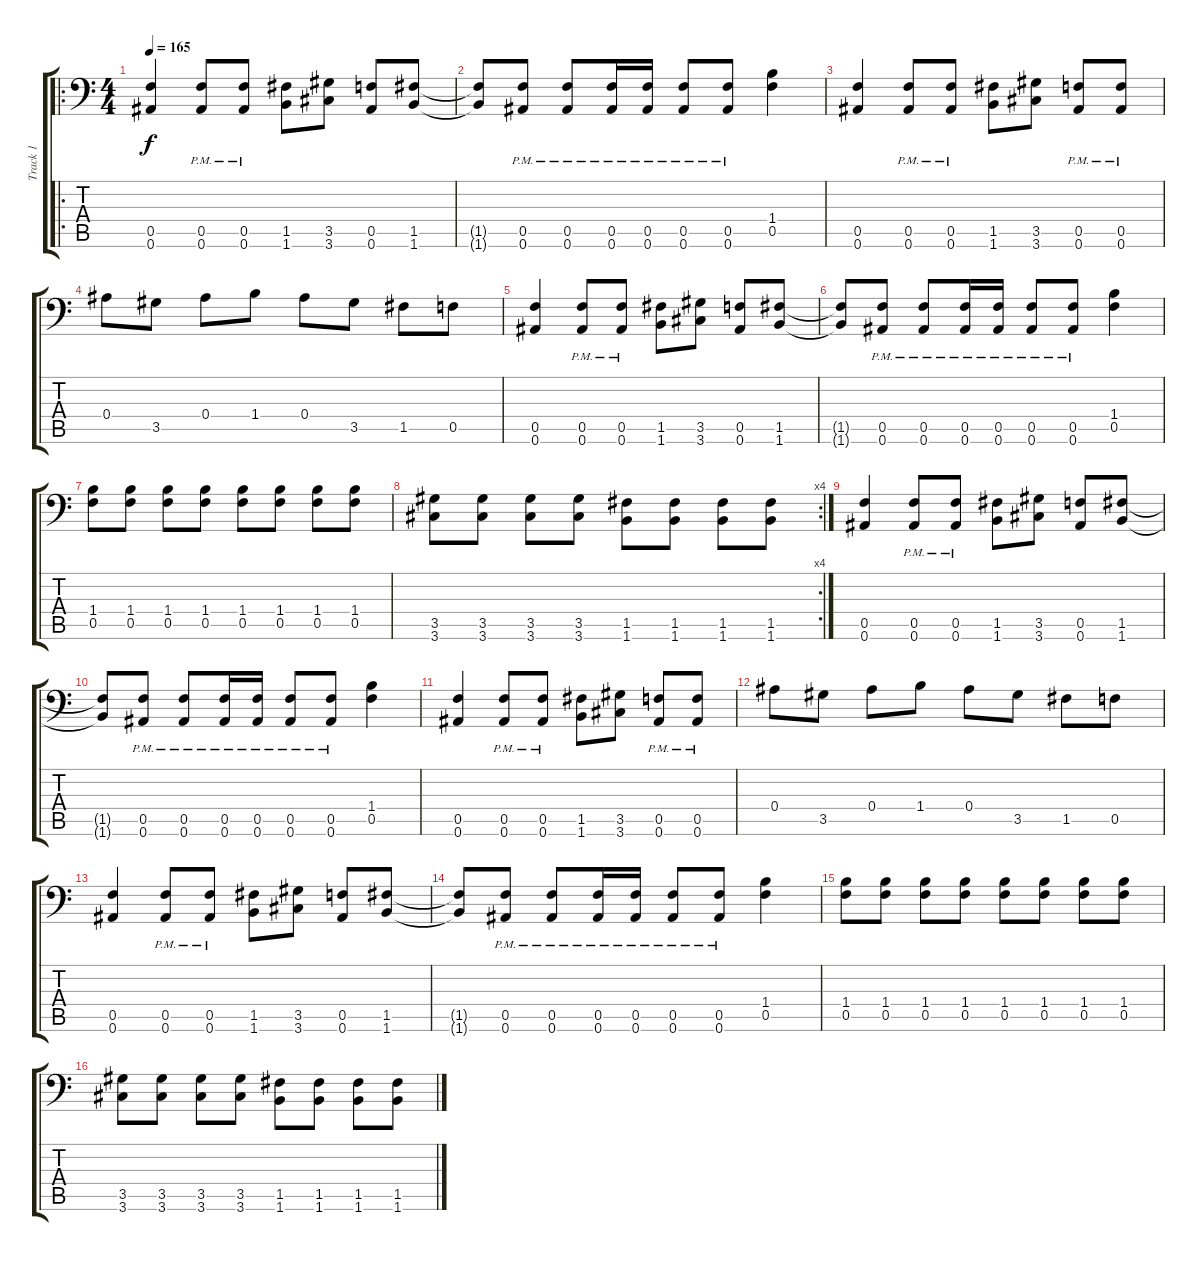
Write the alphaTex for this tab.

\track ("Track 1" "Track 1") {instrument distortionguitar}
\staff {score tabs}
\tuning (C4 G3 Eb3 Bb2 F2 Bb1) {hide}
\ro
\ts (4 4)
\tempo 165
\clef f4
\ks c
(0.5 0.6).4{dy f} (0.5{pm} 0.6{pm}).8 (0.5{pm} 0.6{pm}).8 (1.5 1.6).8 (3.5 3.6).8 (0.5 0.6).8 (1.5 1.6).8 |
(1.5{t} 1.6{t}).8 (0.5{pm} 0.6{pm}).8 (0.5{pm} 0.6{pm}).8 (0.5{pm} 0.6{pm}).16 (0.5{pm} 0.6{pm}).16 (0.5{pm} 0.6{pm}).8 (0.5{pm} 0.6{pm}).8 (1.4 0.5).4 |
(0.5 0.6).4 (0.5{pm} 0.6{pm}).8 (0.5{pm} 0.6{pm}).8 (1.5 1.6).8 (3.5 3.6).8 (0.5{pm} 0.6{pm}).8 (0.5{pm} 0.6{pm}).8 |
0.4.8 3.5.8 0.4.8 1.4.8 0.4.8 3.5.8 1.5.8 0.5.8 |
(0.5 0.6).4 (0.5{pm} 0.6{pm}).8 (0.5{pm} 0.6{pm}).8 (1.5 1.6).8 (3.5 3.6).8 (0.5 0.6).8 (1.5 1.6).8 |
(1.5{t} 1.6{t}).8 (0.5{pm} 0.6{pm}).8 (0.5{pm} 0.6{pm}).8 (0.5{pm} 0.6{pm}).16 (0.5{pm} 0.6{pm}).16 (0.5{pm} 0.6{pm}).8 (0.5{pm} 0.6{pm}).8 (1.4 0.5).4 |
(1.4 0.5).8 (1.4 0.5).8 (1.4 0.5).8 (1.4 0.5).8 (1.4 0.5).8 (1.4 0.5).8 (1.4 0.5).8 (1.4 0.5).8 |
\rc 4
(3.5 3.6).8 (3.5 3.6).8 (3.5 3.6).8 (3.5 3.6).8 (1.5 1.6).8 (1.5 1.6).8 (1.5 1.6).8 (1.5 1.6).8 |
(0.5 0.6).4 (0.5{pm} 0.6{pm}).8 (0.5{pm} 0.6{pm}).8 (1.5 1.6).8 (3.5 3.6).8 (0.5 0.6).8 (1.5 1.6).8 |
(1.5{t} 1.6{t}).8 (0.5{pm} 0.6{pm}).8 (0.5{pm} 0.6{pm}).8 (0.5{pm} 0.6{pm}).16 (0.5{pm} 0.6{pm}).16 (0.5{pm} 0.6{pm}).8 (0.5{pm} 0.6{pm}).8 (1.4 0.5).4 |
(0.5 0.6).4 (0.5{pm} 0.6{pm}).8 (0.5{pm} 0.6{pm}).8 (1.5 1.6).8 (3.5 3.6).8 (0.5{pm} 0.6{pm}).8 (0.5{pm} 0.6{pm}).8 |
0.4.8 3.5.8 0.4.8 1.4.8 0.4.8 3.5.8 1.5.8 0.5.8 |
(0.5 0.6).4 (0.5{pm} 0.6{pm}).8 (0.5{pm} 0.6{pm}).8 (1.5 1.6).8 (3.5 3.6).8 (0.5 0.6).8 (1.5 1.6).8 |
(1.5{t} 1.6{t}).8 (0.5{pm} 0.6{pm}).8 (0.5{pm} 0.6{pm}).8 (0.5{pm} 0.6{pm}).16 (0.5{pm} 0.6{pm}).16 (0.5{pm} 0.6{pm}).8 (0.5{pm} 0.6{pm}).8 (1.4 0.5).4 |
(1.4 0.5).8 (1.4 0.5).8 (1.4 0.5).8 (1.4 0.5).8 (1.4 0.5).8 (1.4 0.5).8 (1.4 0.5).8 (1.4 0.5).8 |
(3.5 3.6).8 (3.5 3.6).8 (3.5 3.6).8 (3.5 3.6).8 (1.5 1.6).8 (1.5 1.6).8 (1.5 1.6).8 (1.5 1.6).8
